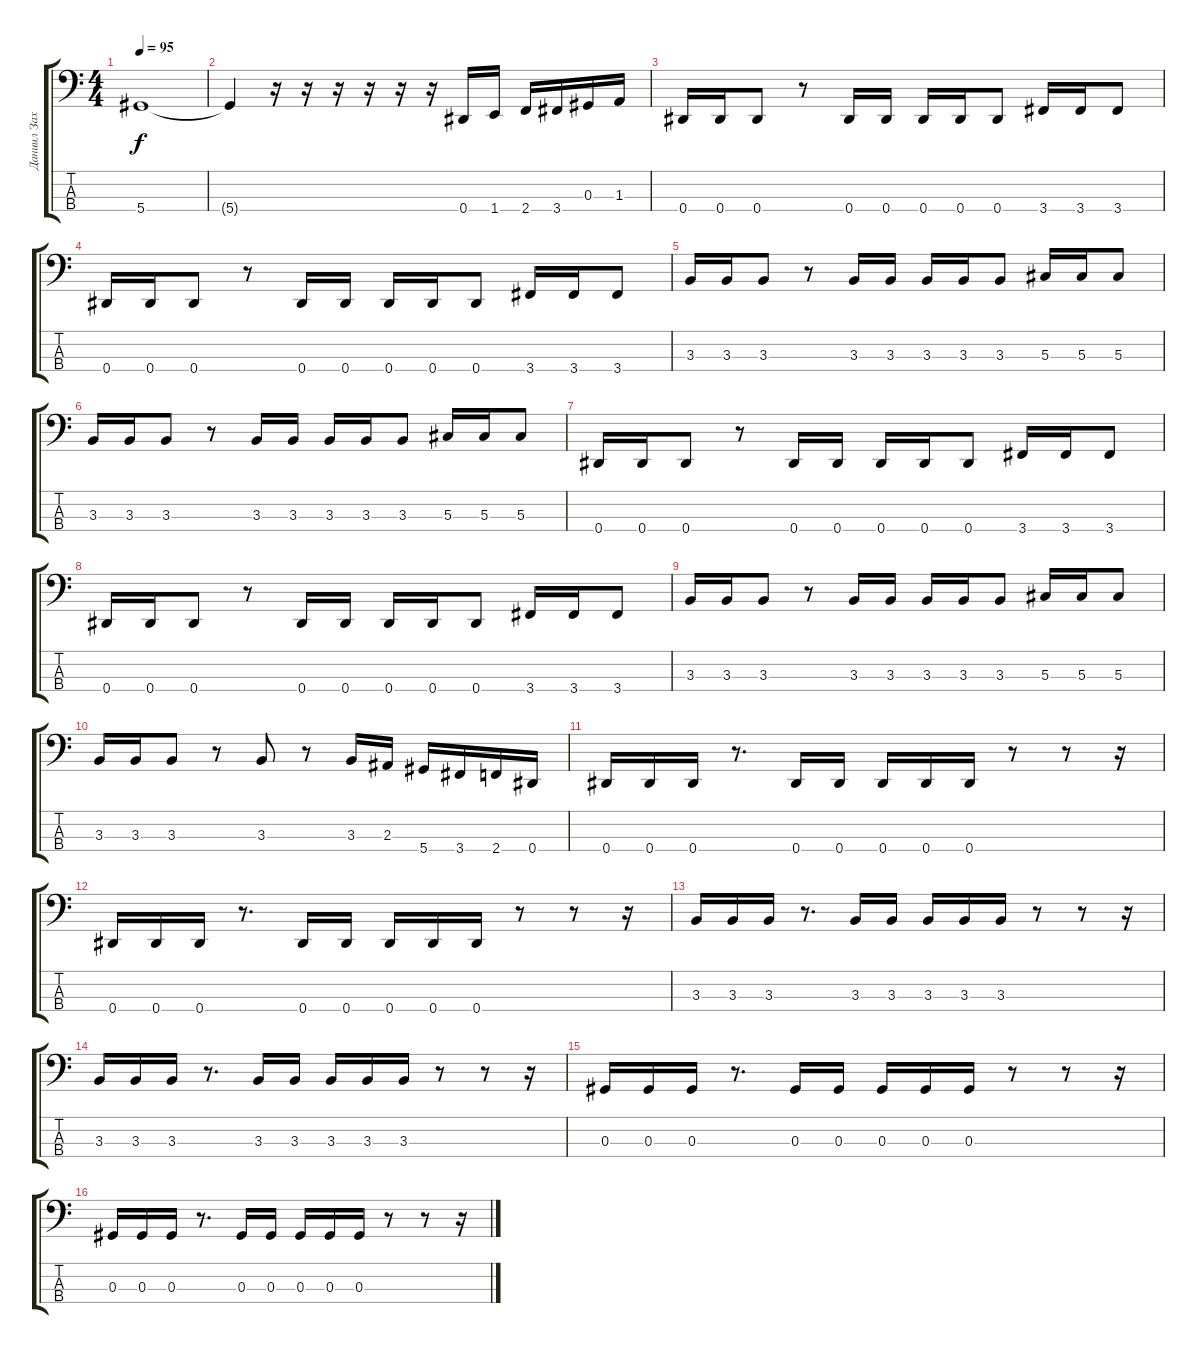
\track ("Даниил Захаренков" "Даниил Зах") {instrument electricbassfinger}
\staff {score tabs}
\tuning (Gb2 Db2 Ab1 Eb1) {hide}
\ts (4 4)
\tempo 95
\clef f4
\ks c
5.4.1{dy f} |
5.4{t}.4 r.16 r.16 r.16 r.16 r.16 r.16 0.4.16 1.4.16 2.4.16 3.4.16 0.3.16 1.3.16 |
0.4.16{instrument electricbassfinger} 0.4.16 0.4.8 r.8 0.4.16 0.4.16 0.4.16 0.4.16 0.4.8 3.4.16 3.4.16 3.4.8 |
0.4.16 0.4.16 0.4.8 r.8 0.4.16 0.4.16 0.4.16 0.4.16 0.4.8 3.4.16 3.4.16 3.4.8 |
3.3.16 3.3.16 3.3.8 r.8 3.3.16 3.3.16 3.3.16 3.3.16 3.3.8 5.3.16 5.3.16 5.3.8 |
3.3.16 3.3.16 3.3.8 r.8 3.3.16 3.3.16 3.3.16 3.3.16 3.3.8 5.3.16 5.3.16 5.3.8 |
0.4.16 0.4.16 0.4.8 r.8 0.4.16 0.4.16 0.4.16 0.4.16 0.4.8 3.4.16 3.4.16 3.4.8 |
0.4.16 0.4.16 0.4.8 r.8 0.4.16 0.4.16 0.4.16 0.4.16 0.4.8 3.4.16 3.4.16 3.4.8 |
3.3.16 3.3.16 3.3.8 r.8 3.3.16 3.3.16 3.3.16 3.3.16 3.3.8 5.3.16 5.3.16 5.3.8 |
3.3.16 3.3.16 3.3.8 r.8 3.3.8 r.8 3.3.16 2.3.16 5.4.16 3.4.16 2.4.16 0.4.16 |
0.4.16 0.4.16 0.4.16 r.8{d} 0.4.16 0.4.16 0.4.16 0.4.16 0.4.16 r.8 r.8 r.16 |
0.4.16 0.4.16 0.4.16 r.8{d} 0.4.16 0.4.16 0.4.16 0.4.16 0.4.16 r.8 r.8 r.16 |
3.3.16 3.3.16 3.3.16 r.8{d} 3.3.16 3.3.16 3.3.16 3.3.16 3.3.16 r.8 r.8 r.16 |
3.3.16 3.3.16 3.3.16 r.8{d} 3.3.16 3.3.16 3.3.16 3.3.16 3.3.16 r.8 r.8 r.16 |
0.3.16 0.3.16 0.3.16 r.8{d} 0.3.16 0.3.16 0.3.16 0.3.16 0.3.16 r.8 r.8 r.16 |
0.3.16 0.3.16 0.3.16 r.8{d} 0.3.16 0.3.16 0.3.16 0.3.16 0.3.16 r.8 r.8 r.16
